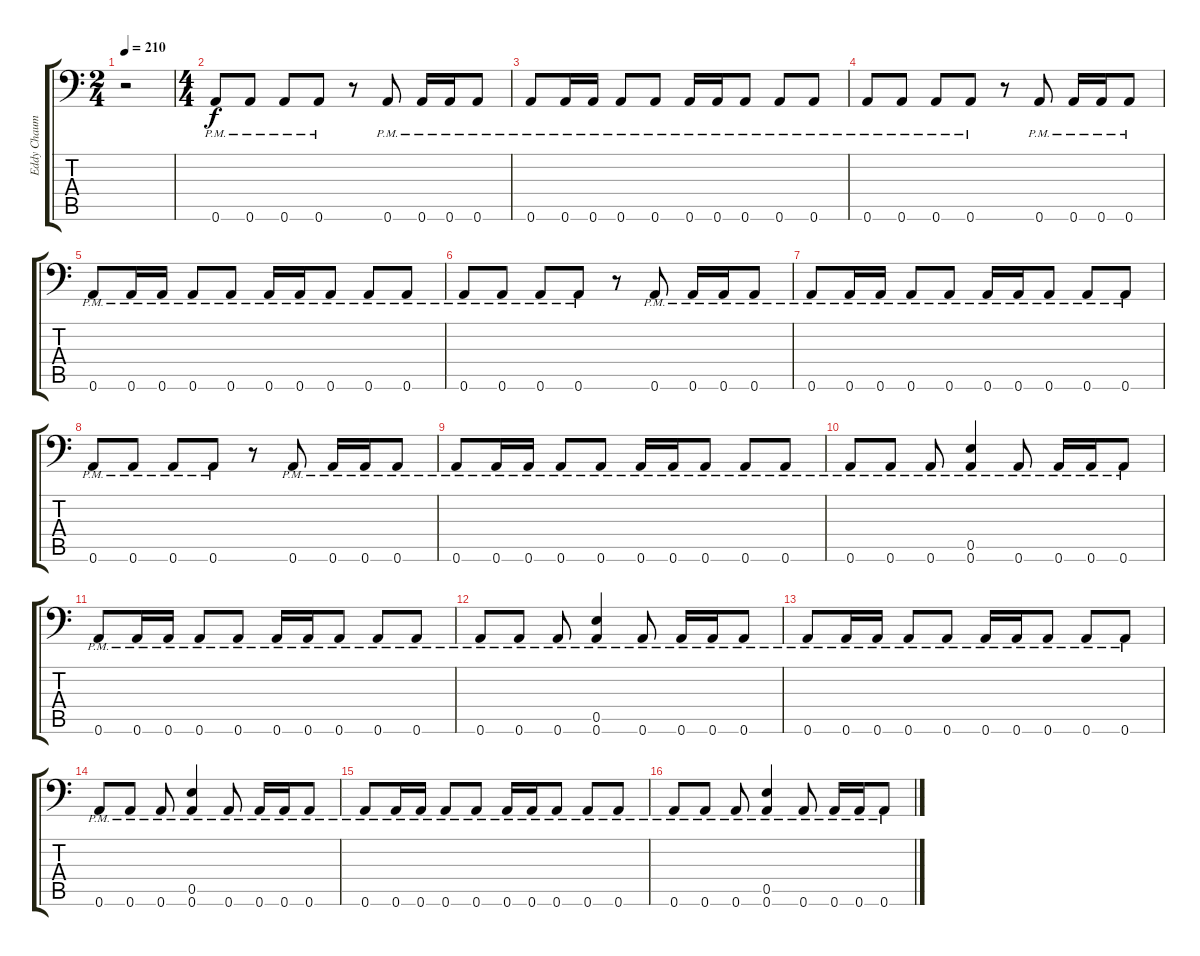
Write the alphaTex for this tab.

\track ("Eddy Chaumulot (Rythm)" "Eddy Chaum") {instrument distortionguitar}
\staff {score tabs}
\tuning (B3 Gb3 D3 A2 E2 A1) {hide}
\ts (2 4)
\tempo 210
\clef f4
\ks c
r.2{dy f} |
\ts (4 4)
0.6{pm}.8 0.6{pm}.8 0.6{pm}.8 0.6{pm}.8 r.8 0.6{pm}.8 0.6{pm}.16 0.6{pm}.16 0.6{pm}.8 |
0.6{pm}.8 0.6{pm}.16 0.6{pm}.16 0.6{pm}.8 0.6{pm}.8 0.6{pm}.16 0.6{pm}.16 0.6{pm}.8 0.6{pm}.8 0.6{pm}.8 |
0.6{pm}.8 0.6{pm}.8 0.6{pm}.8 0.6{pm}.8 r.8 0.6{pm}.8 0.6{pm}.16 0.6{pm}.16 0.6{pm}.8 |
0.6{pm}.8 0.6{pm}.16 0.6{pm}.16 0.6{pm}.8 0.6{pm}.8 0.6{pm}.16 0.6{pm}.16 0.6{pm}.8 0.6{pm}.8 0.6{pm}.8 |
0.6{pm}.8 0.6{pm}.8 0.6{pm}.8 0.6{pm}.8 r.8 0.6{pm}.8 0.6{pm}.16 0.6{pm}.16 0.6{pm}.8 |
0.6{pm}.8 0.6{pm}.16 0.6{pm}.16 0.6{pm}.8 0.6{pm}.8 0.6{pm}.16 0.6{pm}.16 0.6{pm}.8 0.6{pm}.8 0.6{pm}.8 |
0.6{pm}.8 0.6{pm}.8 0.6{pm}.8 0.6{pm}.8 r.8 0.6{pm}.8 0.6{pm}.16 0.6{pm}.16 0.6{pm}.8 |
0.6{pm}.8 0.6{pm}.16 0.6{pm}.16 0.6{pm}.8 0.6{pm}.8 0.6{pm}.16 0.6{pm}.16 0.6{pm}.8 0.6{pm}.8 0.6{pm}.8 |
0.6{pm}.8 0.6{pm}.8 0.6{pm}.8 (0.5{pm} 0.6{pm}).4 0.6{pm}.8 0.6{pm}.16 0.6{pm}.16 0.6{pm}.8 |
0.6{pm}.8 0.6{pm}.16 0.6{pm}.16 0.6{pm}.8 0.6{pm}.8 0.6{pm}.16 0.6{pm}.16 0.6{pm}.8 0.6{pm}.8 0.6{pm}.8 |
0.6{pm}.8 0.6{pm}.8 0.6{pm}.8 (0.5{pm} 0.6{pm}).4 0.6{pm}.8 0.6{pm}.16 0.6{pm}.16 0.6{pm}.8 |
0.6{pm}.8 0.6{pm}.16 0.6{pm}.16 0.6{pm}.8 0.6{pm}.8 0.6{pm}.16 0.6{pm}.16 0.6{pm}.8 0.6{pm}.8 0.6{pm}.8 |
0.6{pm}.8 0.6{pm}.8 0.6{pm}.8 (0.5{pm} 0.6{pm}).4 0.6{pm}.8 0.6{pm}.16 0.6{pm}.16 0.6{pm}.8 |
0.6{pm}.8 0.6{pm}.16 0.6{pm}.16 0.6{pm}.8 0.6{pm}.8 0.6{pm}.16 0.6{pm}.16 0.6{pm}.8 0.6{pm}.8 0.6{pm}.8 |
0.6{pm}.8 0.6{pm}.8 0.6{pm}.8 (0.5{pm} 0.6{pm}).4 0.6{pm}.8 0.6{pm}.16 0.6{pm}.16 0.6{pm}.8
